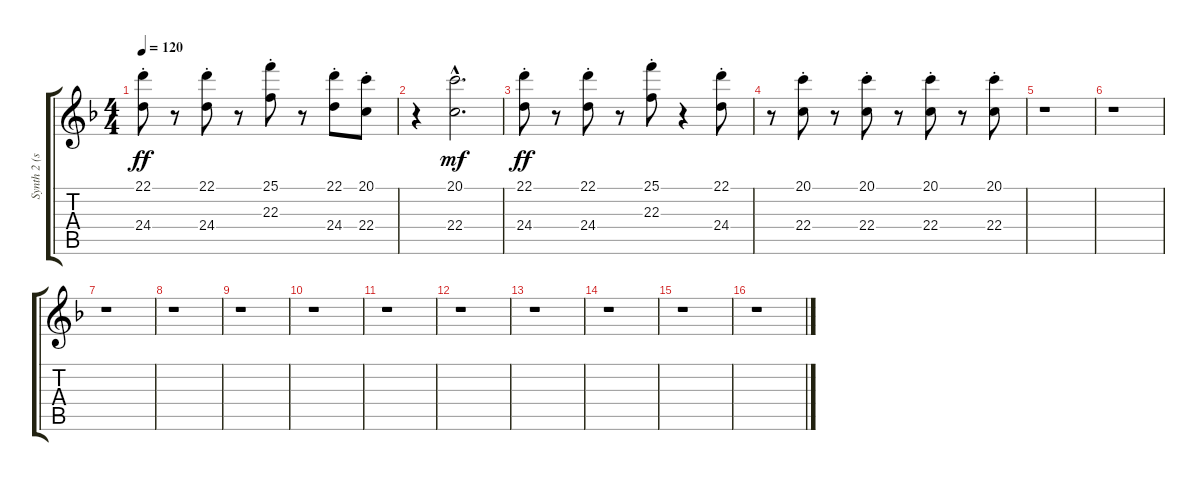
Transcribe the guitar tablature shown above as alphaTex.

\track ("Synth 2 (strings)" "Synth 2 (s") {instrument synthstrings1}
\staff {score tabs}
\tuning (E4 B3 G3 D3 A2 E2) {hide}
\ts (4 4)
\tempo 120
\clef g2
\ks f
(22.1{st} 24.4{st}).8{dy ff} r.8 (22.1{st} 24.4{st}).8 r.8 (25.1{st} 22.3{st}).8 r.8 (22.1{st} 24.4{st}).8 (20.1{st} 22.4{st}).8 |
r.4 (20.1{hac} 22.4{hac}).2{d dy mf} |
(22.1{st} 24.4{st}).8{dy ff} r.8 (22.1{st} 24.4{st}).8 r.8 (25.1{st} 22.3{st}).8 r.4 (22.1{st} 24.4{st}).8 |
r.8 (20.1{st} 22.4{st}).8 r.8 (20.1{st} 22.4{st}).8 r.8 (20.1{st} 22.4{st}).8 r.8 (20.1{st} 22.4{st}).8 |
r.1 |
r.1 |
r.1 |
r.1 |
r.1 |
r.1 |
r.1 |
r.1 |
r.1 |
r.1 |
r.1 |
r.1
